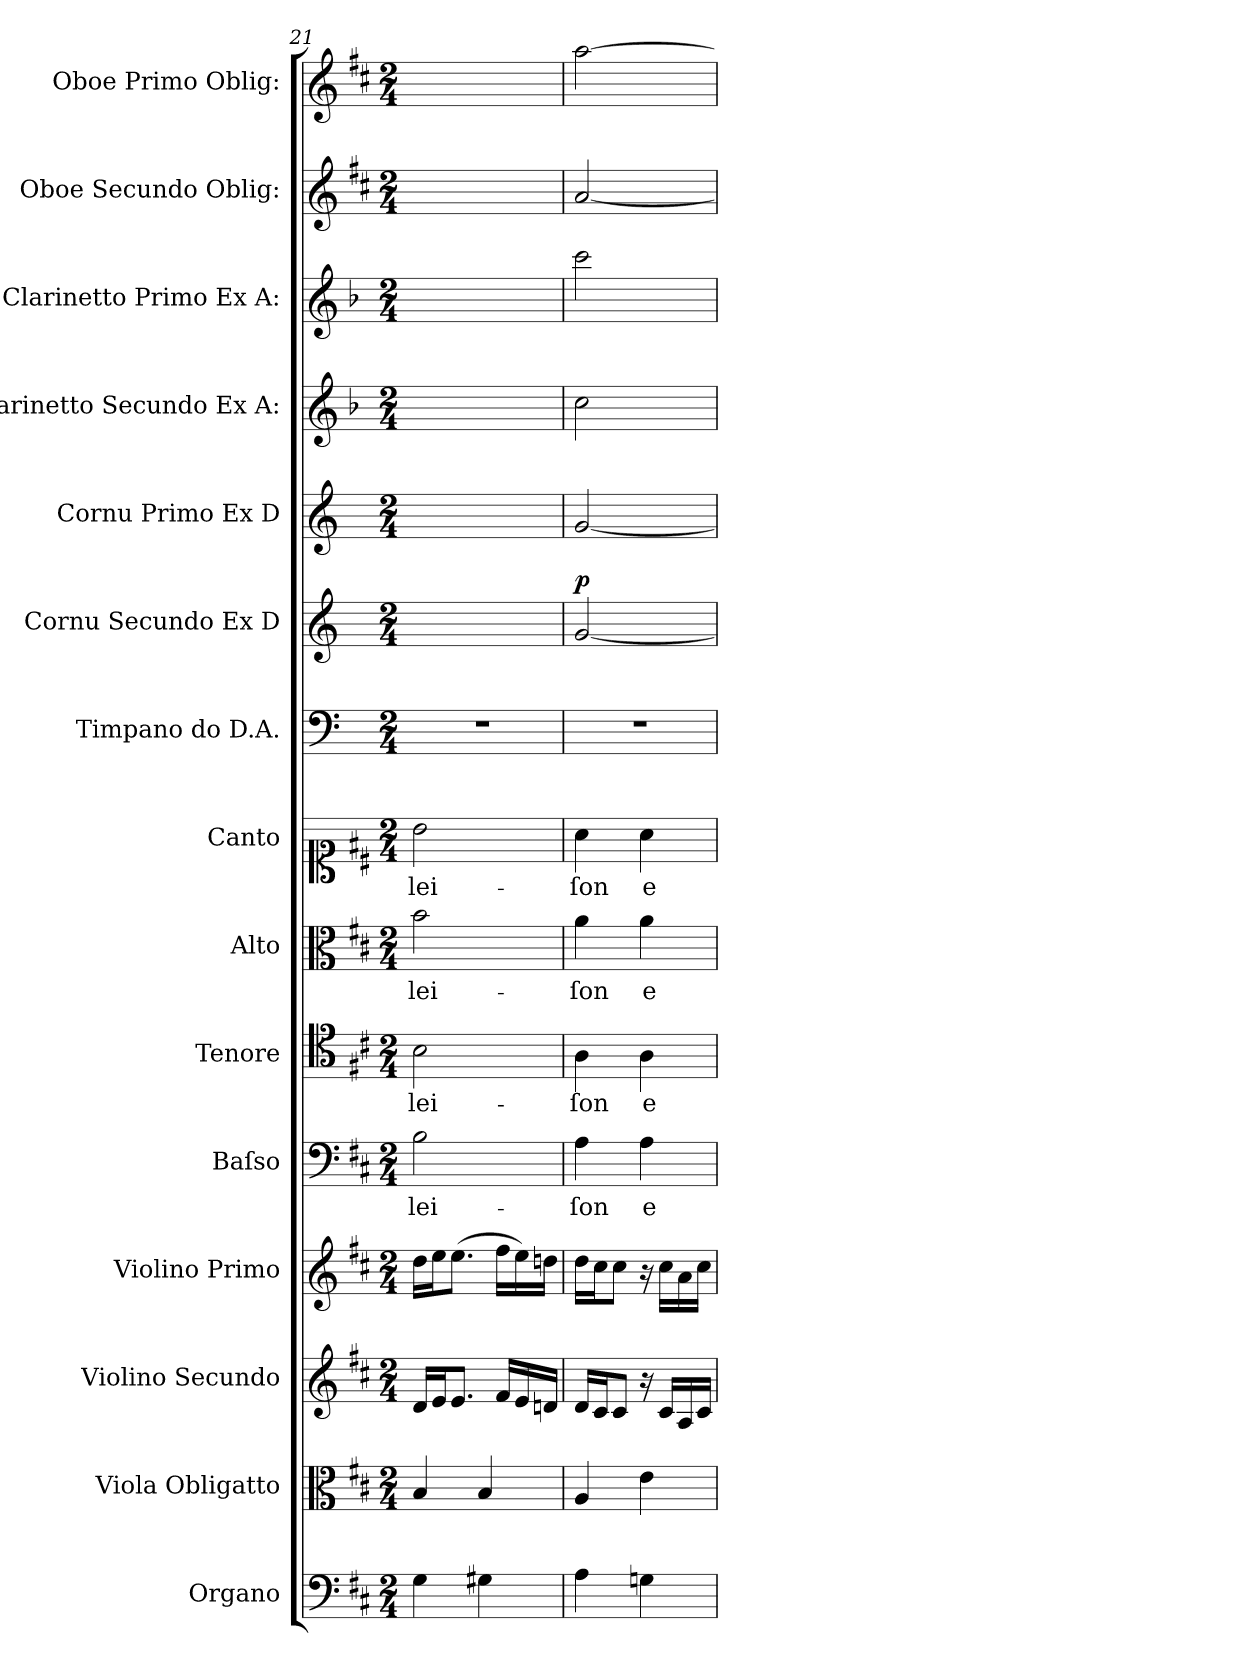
**kern	**kern	**kern	**kern	**kern	**text	**kern	**text	**kern	**text	**kern	**text	**kern	**kern	**dynam	**kern	**dynam	**kern	**kern	**kern	**dynam	**kern	**dynam
*part15	*part14	*part13	*part12	*part11	*part11	*part10	*part10	*part9	*part9	*part8	*part8	*part7	*part6	*part6	*part5	*part5	*part4	*part3	*part2	*part2	*part1	*part1
*staff15	*staff14	*staff13	*staff12	*staff11	*staff11	*staff10	*staff10	*staff9	*staff9	*staff8	*staff8	*staff7	*staff6	*staff6	*staff5	*staff5	*staff4	*staff3	*staff2	*staff2	*staff1	*staff1
*I"Organo	*I"Viola Obligatto	*I"Violino Secundo	*I"Violino Primo	*I"Baſso	*	*I"Tenore	*	*I"Alto	*	*I"Canto	*	*I"Timpano do D.A.	*I"Cornu Secundo Ex D	*	*I"Cornu Primo Ex D	*	*I"Clarinetto Secundo Ex A:	*I"Clarinetto Primo Ex A:	*I"Oboe Secundo Oblig:	*	*I"Oboe Primo Oblig:	*
*I'org	*I'vla obl	*I'vl 2	*I'vl 1	*I'B	*	*I'T	*	*I'A	*	*	*	*I'timp	*	*	*	*	*I'cl 2 in A	*I'cl 1 in A	*I'ob 2	*	*I'ob 1	*
*clefF4	*clefC3	*clefG2	*clefG2	*clefF4	*	*clefC4	*	*clefC3	*	*clefC1	*	*clefF4	*clefG2	*	*clefG2	*	*clefG2	*clefG2	*clefG2	*	*clefG2	*
*	*	*	*	*	*	*	*	*	*	*	*	*	*ITrd-1c-2	*	*ITrd-1c-2	*	*ITrd2c3	*ITrd2c3	*	*	*	*
*k[f#c#]	*k[f#c#]	*k[f#c#]	*k[f#c#]	*k[f#c#]	*	*k[f#c#]	*	*k[f#c#]	*	*k[f#c#]	*	*k[]	*k[f#c#]	*	*k[f#c#]	*	*k[f#c#]	*k[f#c#]	*k[f#c#]	*	*k[f#c#]	*
*D:	*D:	*D:	*D:	*D:	*	*D:	*	*D:	*	*D:	*	*	*	*	*	*	*D:	*D:	*D:	*	*D:	*
*M2/4	*M2/4	*M2/4	*M2/4	*M2/4	*	*M2/4	*	*M2/4	*	*M2/4	*	*M2/4	*M2/4	*	*M2/4	*	*M2/4	*M2/4	*M2/4	*	*M2/4	*
=21	=21	=21	=21	=21	=21	=21	=21	=21	=21	=21	=21	=21	=21	=21	=21	=21	=21	=21	=21	=21	=21	=21
4G\	4B/	16d/LL	16dd\LL	2B\	-lei-	2B\	-lei-	2b\	-lei-	2b\	-lei-	2r	2ryy	.	2ryy	.	2ryy	2ryy	2ryy	.	2ryy	.
.	.	16e/J	16ee\J	.	.	.	.	.	.	.	.	.	.	.	.	.	.	.	.	.	.	.
.	.	8.e/J	(8.ee\J	.	.	.	.	.	.	.	.	.	.	.	.	.	.	.	.	.	.	.
4G#X\	4B/	.	.	.	.	.	.	.	.	.	.	.	.	.	.	.	.	.	.	.	.	.
.	.	16f#/LL	16ff#\LL	.	.	.	.	.	.	.	.	.	.	.	.	.	.	.	.	.	.	.
.	.	16e/	16ee\)	.	.	.	.	.	.	.	.	.	.	.	.	.	.	.	.	.	.	.
.	.	16dn/JJ	16ddn\JJ	.	.	.	.	.	.	.	.	.	.	.	.	.	.	.	.	.	.	.
=22	=22	=22	=22	=22	=22	=22	=22	=22	=22	=22	=22	=22	=22	=22	=22	=22	=22	=22	=22	=22	=22	=22
!	!	!	!	!	!	!	!	!	!	!	!	!	!	!LO:DY:a	!	!LO:DY:a	!	!	!	!LO:DY:a:rj	!	!LO:DY:a:rj
4A\	4A/	16d/LL	16dd\LL	4A\	-ſon	4A\	-ſon	4a\	-ſon	4a\	-ſon	2r	[2a/	p	[>2a/	p&colon;	2a\	2aa\	[>2a/	p&colon;	[<2aa\	p&colon;
.	.	16c#/J	16cc#\J	.	.	.	.	.	.	.	.	.	.	.	.	.	.	.	.	.	.	.
.	.	8c#/J	8cc#\J	.	.	.	.	.	.	.	.	.	.	.	.	.	.	.	.	.	.	.
!	!	!	!	!	!LO:LY:i	!	!LO:LY:i	!	!	!	!	!	!	!	!	!	!	!	!	!	!	!
4Gn\	4e\	16r	16r	4A\	e-	4A\	e-	4a\	e-	4a\	e-	.	.	.	.	.	.	.	.	.	.	.
.	.	16c#/LL	16cc#\LL	.	.	.	.	.	.	.	.	.	.	.	.	.	.	.	.	.	.	.
.	.	16A/	16a\	.	.	.	.	.	.	.	.	.	.	.	.	.	.	.	.	.	.	.
.	.	16c#/JJ	16cc#\JJ	.	.	.	.	.	.	.	.	.	.	.	.	.	.	.	.	.	.	.
=	=	=	=	=	=	=	=	=	=	=	=	=	=	=	=	=	=	=	=	=	=	=
*-	*-	*-	*-	*-	*-	*-	*-	*-	*-	*-	*-	*-	*-	*-	*-	*-	*-	*-	*-	*-	*-	*-
